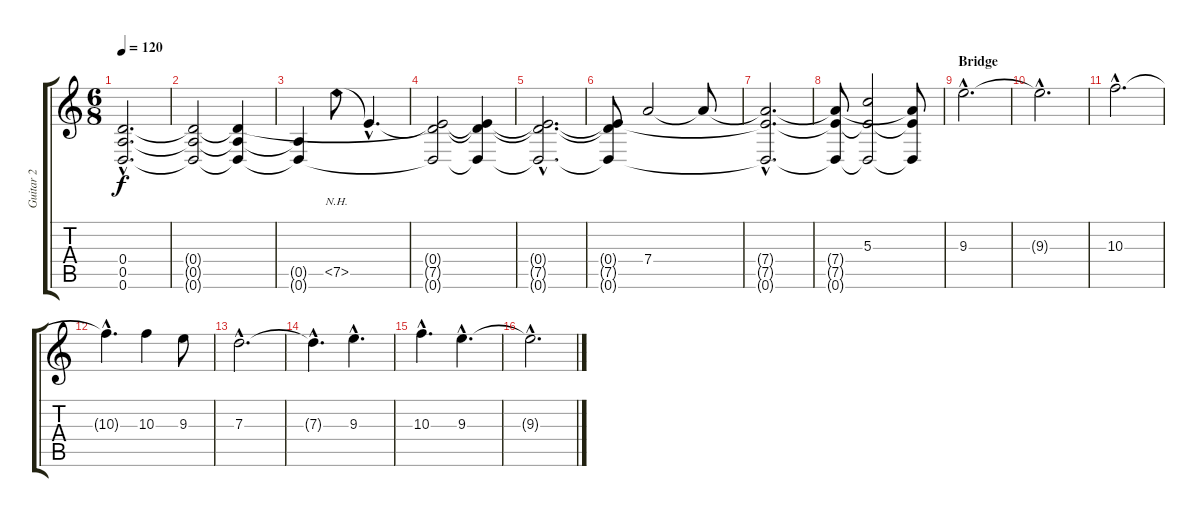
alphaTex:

\track ("Guitar 2" "Guitar 2") {instrument distortionguitar}
\staff {score tabs}
\tuning (E4 B3 G3 D3 A2 D2) {hide}
\ts (6 8)
\tempo 120
\clef g2
\ks c
(0.4{hac} 0.5{hac} 0.6{hac}).2{d dy f} |
(0.4{t} 0.5{t} 0.6{t}).2 (0.4{t} 0.5{t} 0.6{t}).4 |
(0.5{t} 0.6{t}).4 7.5{nh}.8 7.5{hac t}.4{d} |
(0.4{t} 7.5{t} 0.6{t}).2 (0.4{t} 7.5{t} 0.6{t}).4 |
(0.4{hac t} 7.5{hac t} 0.6{hac t}).2{d} |
(0.4{t} 7.5{t} 0.6{t}).8 7.4.2 7.4{t}.8 |
(7.4{hac t} 7.5{hac t} 0.6{hac t}).2{d} |
(7.4{t} 7.5{t} 0.6{t}).8 (5.3 7.5{t} 0.6{t}).2 (7.4{t} 7.5{t} 0.6{t}).8 |
\section ("" "Bridge")
9.3{hac}.2{d} |
9.3{hac t}.2{d} |
10.3{hac}.2{d} |
10.3{hac t}.4{d} 10.3.4 9.3.8 |
7.3{hac}.2{d} |
7.3{hac t}.4{d} 9.3{hac}.4{d} |
10.3{hac}.4{d} 9.3{hac}.4{d} |
9.3{hac t}.2{d}
